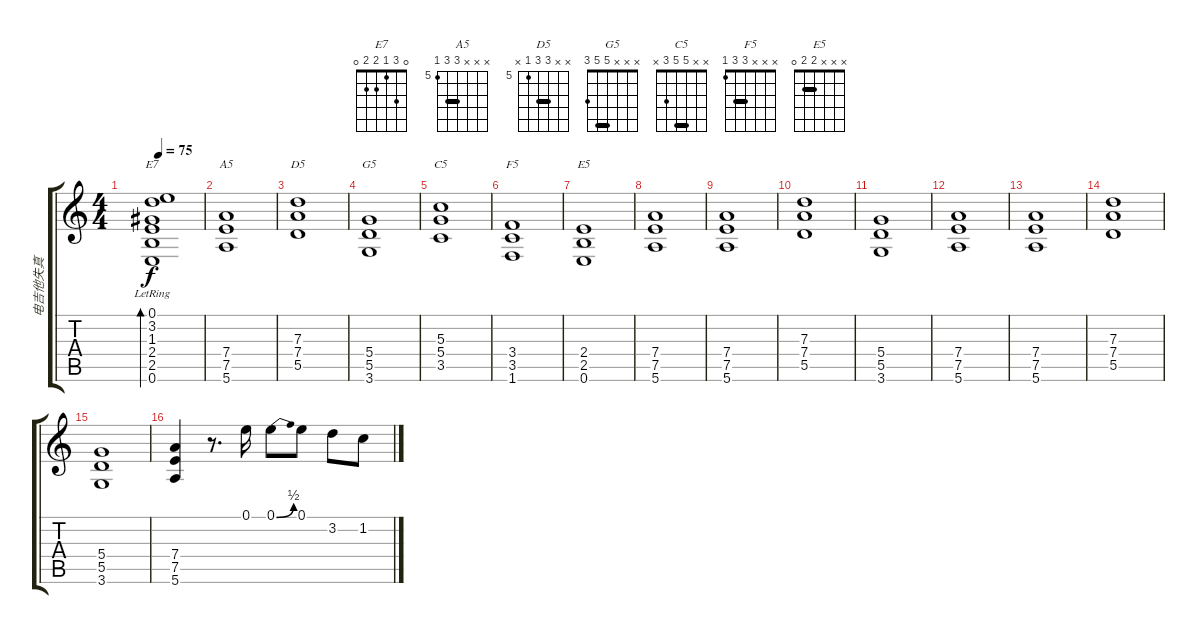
\track ("电吉他失真" "电吉他失真") {instrument distortionguitar}
\staff {score tabs}
\tuning (E4 B3 G3 D3 A2 E2) {hide}
\chord ("E7" 0 3 1 2 2 0)
\chord ("A5" x x x 7 7 5) {firstfret 5 barre 7}
\chord ("D5" x x 7 7 5 x) {firstfret 5 barre 7}
\chord ("G5" x x x 5 5 3) {barre 5}
\chord ("C5" x x 5 5 3 x) {barre 5}
\chord ("F5" x x x 3 3 1) {barre 3}
\chord ("E5" x x x 2 2 0) {barre 2}
\ts (4 4)
\tempo 75
\clef g2
\ks c
(0.1{lr} 3.2{lr} 1.3{lr} 2.4{lr} 2.5{lr} 0.6{lr}).1{bd 120 ch "E7" dy f} |
(7.4 7.5 5.6).1{ch "A5" volume 10 balance 8 instrument distortionguitar} |
(7.3 7.4 5.5).1{ch "D5"} |
(5.4 5.5 3.6).1{ch "G5"} |
(5.3 5.4 3.5).1{ch "C5"} |
(3.4 3.5 1.6).1{ch "F5"} |
(2.4 2.5 0.6).1{ch "E5"} |
(7.4 7.5 5.6).1 |
(7.4 7.5 5.6).1 |
(7.3 7.4 5.5).1 |
(5.4 5.5 3.6).1 |
(7.4 7.5 5.6).1 |
(7.4 7.5 5.6).1 |
(7.3 7.4 5.5).1 |
(5.4 5.5 3.6).1 |
(7.4 7.5 5.6).4 r.8{d} 0.1.16 0.1{be (bend 0 0 60 2)}.8 0.1.8 3.2.8 1.2.8
